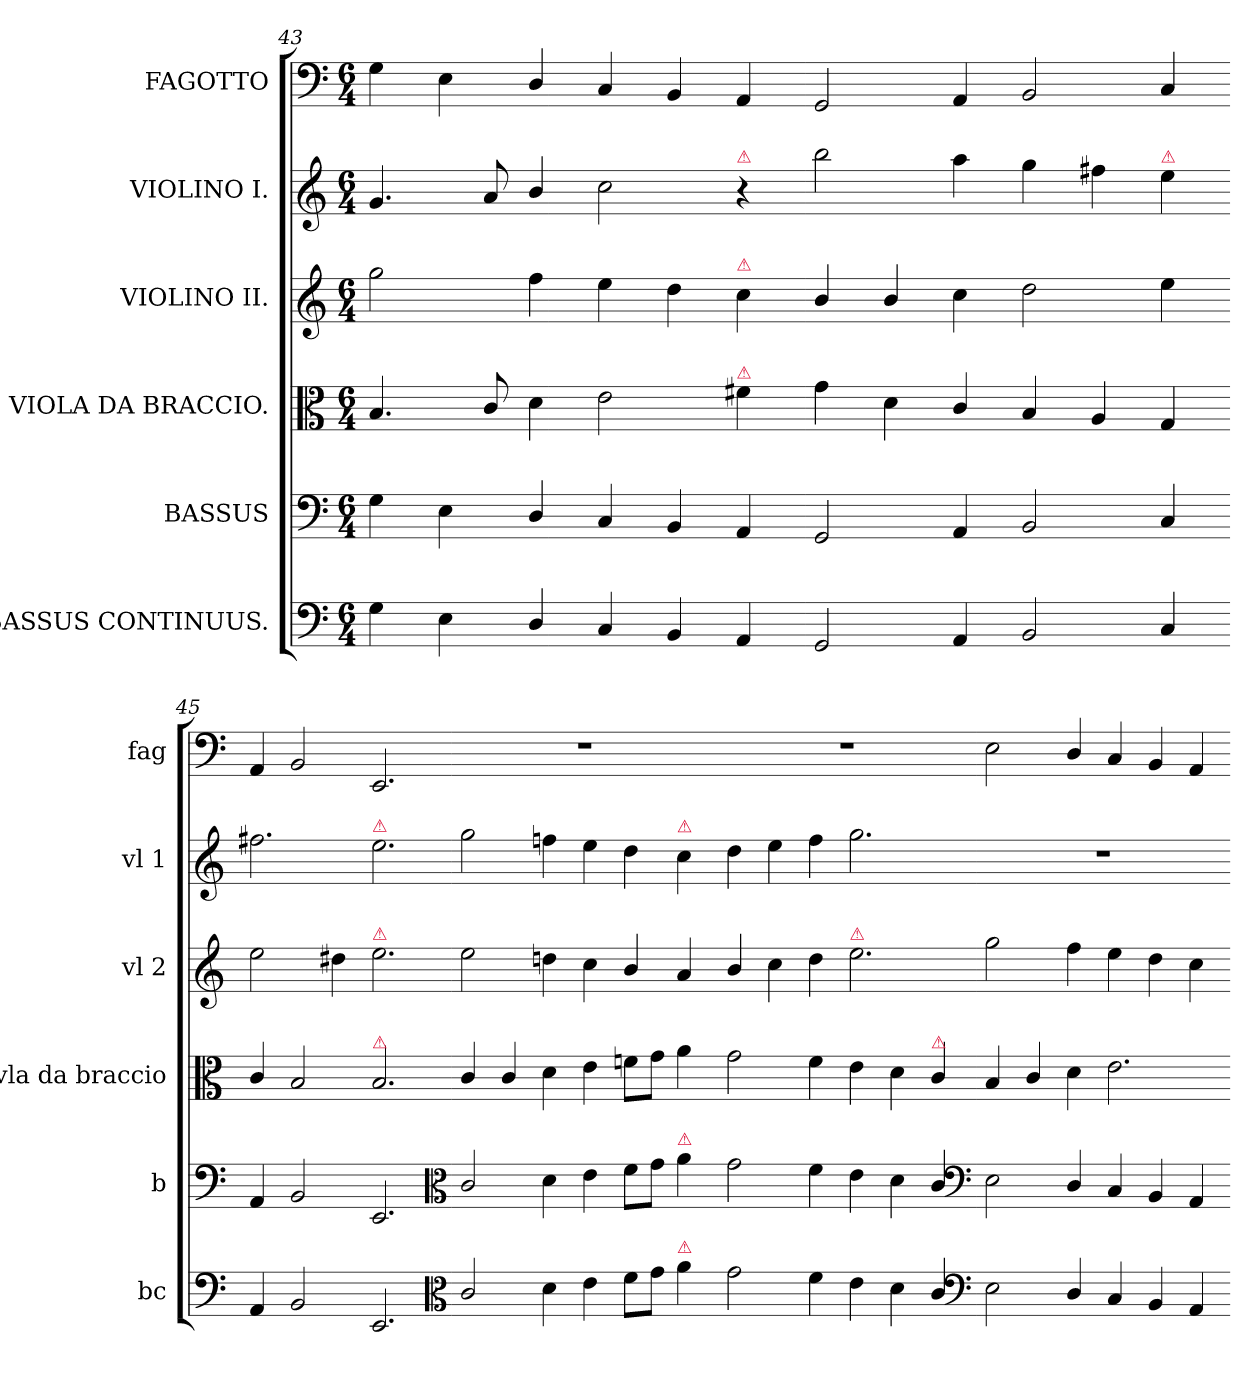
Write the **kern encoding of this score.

**kern	**kern	**kern	**kern	**kern	**kern
*part6	*part5	*part4	*part3	*part2	*part1
*staff6	*staff5	*staff4	*staff3	*staff2	*staff1
*I"BASSUS CONTINUUS.	*I"BASSUS	*I"VIOLA DA BRACCIO.	*I"VIOLINO II.	*I"VIOLINO I.	*I"FAGOTTO
*I'bc	*I'b	*I'vla da braccio	*I'vl 2	*I'vl 1	*I'fag
*clefF4	*clefF4	*clefC3	*clefG2	*clefG2	*clefF4
*k[]	*k[]	*k[]	*k[]	*k[]	*k[]
*a:	*a:	*a:	*a:	*a:	*a:
*M6/4	*M6/4	*M6/4	*M6/4	*M6/4	*M6/4
=43	=43	=43	=43	=43	=43
4G\	4G\	4.B/	2gg\	4.g/	4G\
4E\	4E\	.	.	.	4E\
.	.	8c/	.	8a/	.
4D/	4D/	4d\	4ff\	4b/	4D/
4C/	4C/	2e\	4ee\	2cc\	4C/
4BB/	4BB/	.	4dd\	.	4BB/
!	!	!	!	!LO:TX:a:color=crimson:t=⚠	!
!	!	!	!LO:TX:a:color=crimson:t=⚠	!	!
!	!	!LO:TX:a:color=crimson:t=⚠	!	!	!
4AA/	4AA/	4f#X\	4cc\	4r	4AA/
=44-	=44-	=44-	=44-	=44-	=44-
2GG/	2GG/	4g\	4b/	2bb\	2GG/
.	.	4d\	4b/	.	.
4AA/	4AA/	4c/	4cc\	4aa\	4AA/
2BB/	2BB/	4B/	2dd\	4gg\	2BB/
.	.	4A/	.	4ff#X\	.
!	!	!	!	!LO:TX:a:color=crimson:t=⚠	!
4C/	4C/	4G/	4ee\	4ee\	4C/
=45-	=45-	=45-	=45-	=45-	=45-
4AA/	4AA/	4c/	2ee\	2.ff#X\	4AA/
2BB/	2BB/	2B/	.	.	2BB/
.	.	.	4dd#X\	.	.
!	!	!	!	!LO:TX:a:color=crimson:t=⚠	!
!	!	!	!LO:TX:a:color=crimson:t=⚠	!	!
!	!	!LO:TX:a:color=crimson:t=⚠	!	!	!
2.EE/	2.EE/	2.B/	2.ee\	2.ee\	2.EE/
*clefC3	*clefC3	*	*	*	*
=46-	=46-	=46-	=46-	=46-	=46-
2c/	2c/	4c/	2ee\	2gg\	1.r
.	.	4c/	.	.	.
4d\	4d\	4d\	4ddn\	4ffn\	.
4e\	4e\	4e\	4cc\	4ee\	.
8f\L	8f\L	8fn\L	4b/	4dd\	.
8g\J	8g\J	8g\J	.	.	.
!	!	!	!	!LO:TX:a:color=crimson:t=⚠	!
!	!LO:TX:a:color=crimson:t=⚠	!	!	!	!
!LO:TX:a:color=crimson:t=⚠	!	!	!	!	!
4a\	4a\	4a\	4a/	4cc\	.
=47-	=47-	=47-	=47-	=47-	=47-
2g\	2g\	2g\	4b/	4dd\	1.r
.	.	.	4cc\	4ee\	.
4f\	4f\	4f\	4dd\	4ff\	.
!	!	!	!LO:TX:a:color=crimson:t=⚠	!	!
4e\	4e\	4e\	2.ee\	2.gg\	.
4d\	4d\	4d\	.	.	.
!	!	!LO:TX:a:color=crimson:t=⚠	!	!	!
4c/	4c/	4c/	.	.	.
*clefF4	*clefF4	*	*	*	*
=48-	=48-	=48-	=48-	=48-	=48-
2E\	2E\	4B/	2gg\	1.r	2E\
.	.	4c/	.	.	.
4D/	4D/	4d\	4ff\	.	4D/
4C/	4C/	2.e\	4ee\	.	4C/
4BB/	4BB/	.	4dd\	.	4BB/
4AA/	4AA/	.	4cc\	.	4AA/
=-	=-	=-	=-	=-	=-
*-	*-	*-	*-	*-	*-
